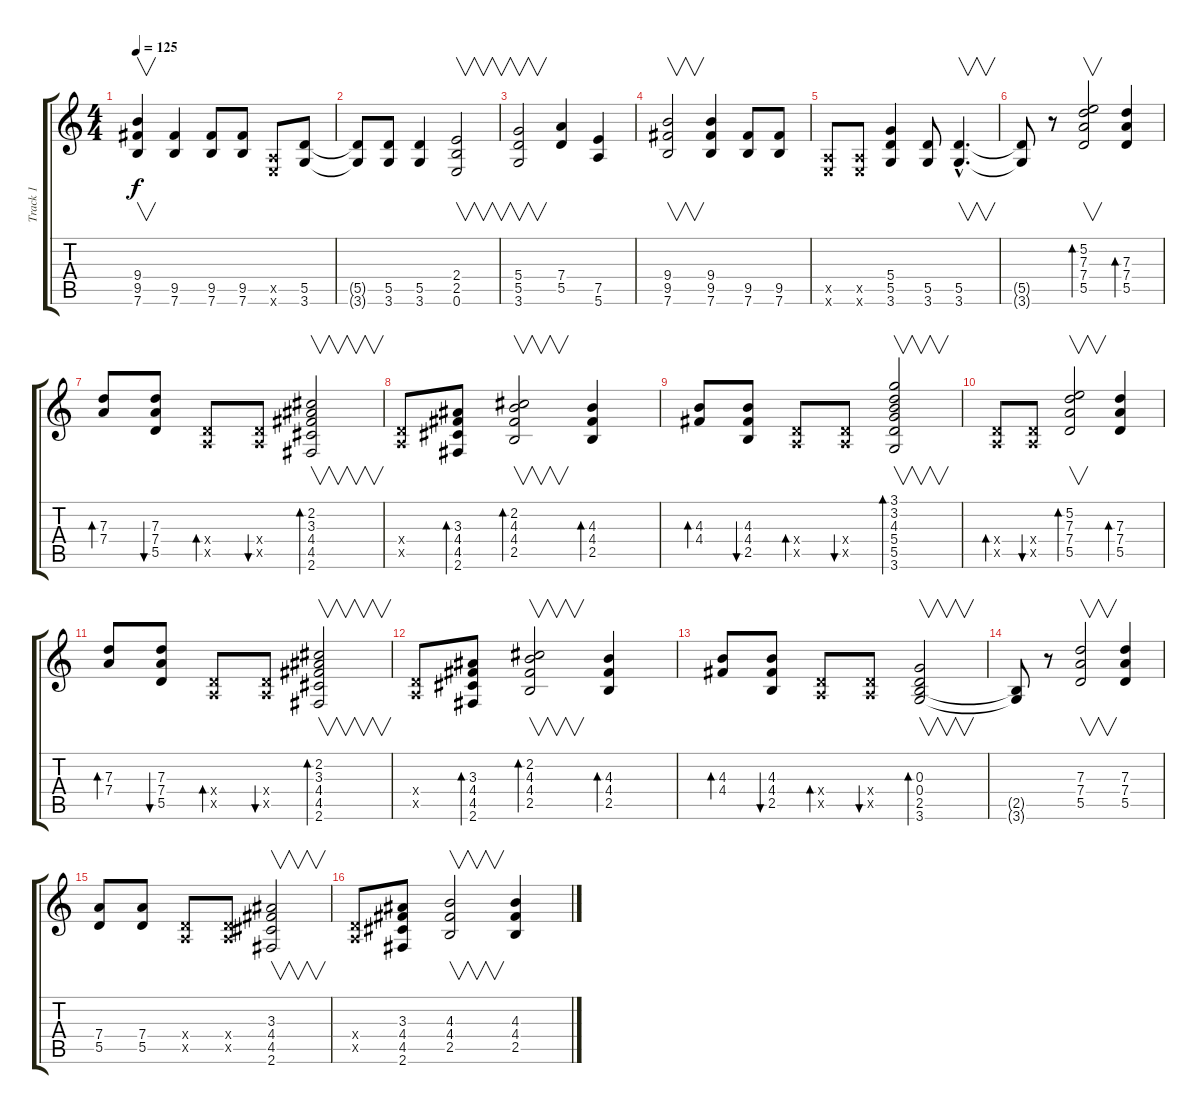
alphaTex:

\track ("Track 1" "Track 1") {instrument electricguitarclean}
\staff {score tabs}
\tuning (E4 B3 G3 D3 A2 E2) {hide}
\ts (4 4)
\tempo 125
\clef g2
\ks c
(9.4{t} 9.5{t} 7.6{t}).4{v dy f} (9.5 7.6).4 (9.5 7.6).8 (9.5 7.6).8 (0.5{x} 0.6{x}).8 (5.5 3.6).8 |
(5.5{t} 3.6{t}).8 (5.5 3.6).8 (5.5 3.6).4 (2.4 2.5 0.6).2{v} |
(5.4 5.5 3.6).2{v} (7.4 5.5).4 (7.5 5.6).4 |
(9.4 9.5 7.6).2{v} (9.4 9.5 7.6).4 (9.5 7.6).8 (9.5 7.6).8 |
(0.5{x} 0.6{x}).8 (0.5{x} 0.6{x}).8 (5.4 5.5 3.6).4 (5.5 3.6).8 (5.5{hac} 3.6{hac}).4{v d} |
(5.5{t} 3.6{t}).8 r.8 (5.2 7.3 7.4 5.5).2{v bd 480 instrument electricguitarclean} (7.3 7.4 5.5).4{bd 480} |
(7.3 7.4).8{bd 480} (7.3 7.4 5.5).8{bu 480} (0.4{x} 0.5{x}).8{bd 480} (0.4{x} 0.5{x}).8{bu 480} (2.2 3.3 4.4 4.5 2.6).2{v bd 480} |
(0.4{x} 0.5{x}).8 (3.3 4.4 4.5 2.6).8{bd 120} (2.2 4.3 4.4 2.5).2{v bd 480} (4.3 4.4 2.5).4{bd 480} |
(4.3 4.4).8{bd 480} (4.3 4.4 2.5).8{bu 480} (0.4{x} 0.5{x}).8{bd 480} (0.4{x} 0.5{x}).8{bu 480} (3.1 3.2 4.3 5.4 5.5 3.6).2{v bd 480} |
(0.4{x} 0.5{x}).8{bd 480} (0.4{x} 0.5{x}).8{bu 480} (5.2 7.3 7.4 5.5).2{v bd 480} (7.3 7.4 5.5).4{bd 480} |
(7.3 7.4).8{bd 480} (7.3 7.4 5.5).8{bu 480} (0.4{x} 0.5{x}).8{bd 480} (0.4{x} 0.5{x}).8{bu 480} (2.2 3.3 4.4 4.5 2.6).2{v bd 480} |
(0.4{x} 0.5{x}).8 (3.3 4.4 4.5 2.6).8{bd 480} (2.2 4.3 4.4 2.5).2{v bd 480} (4.3 4.4 2.5).4{bd 480} |
(4.3 4.4).8{bd 480} (4.3 4.4 2.5).8{bu 480} (0.4{x} 0.5{x}).8{bd 480} (0.4{x} 0.5{x}).8{bu 480} (0.3 0.4 2.5 3.6).2{v bd 480} |
(2.5{t} 3.6{t}).8 r.8 (7.3 7.4 5.5).2{v instrument distortionguitar} (7.3 7.4 5.5).4 |
(7.4 5.5).8 (7.4 5.5).8 (0.4{x} 0.5{x}).8 (0.4{x} 0.5{x}).8 (3.3 4.4 4.5 2.6).2{v} |
(0.4{x} 0.5{x}).8 (3.3 4.4 4.5 2.6).8 (4.3 4.4 2.5).2{v} (4.3 4.4 2.5).4
